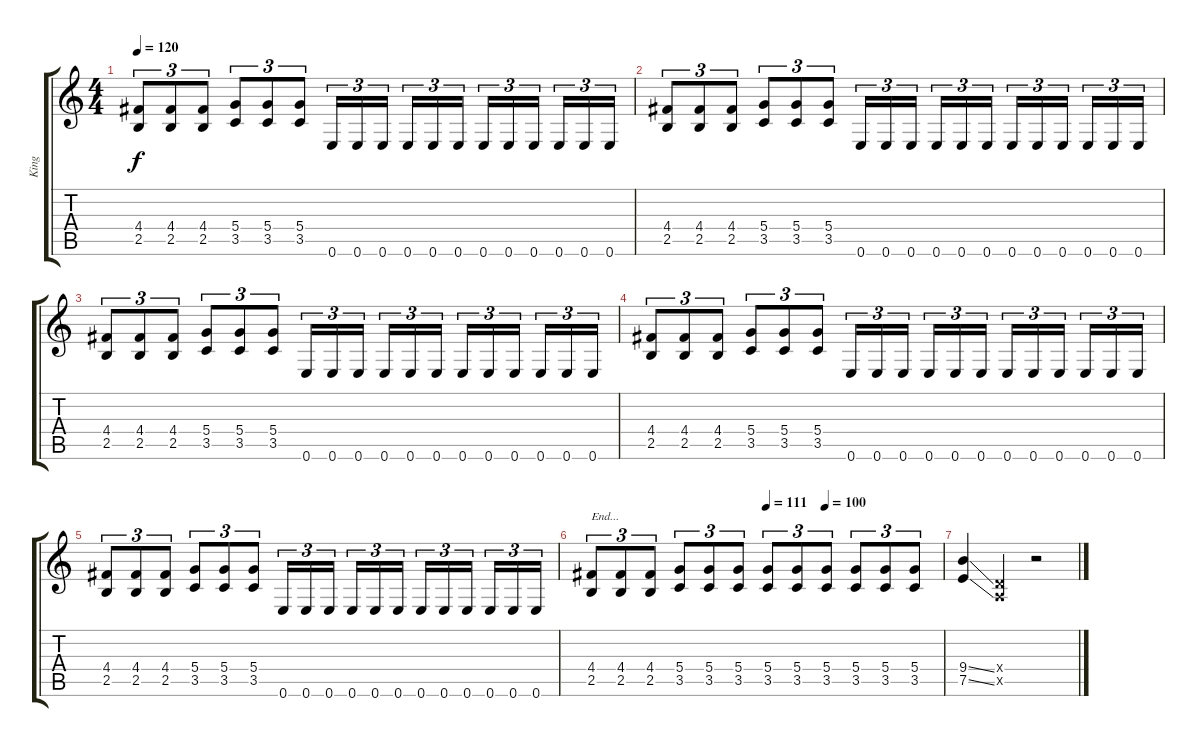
\track ("King" "King") {instrument distortionguitar}
\staff {score tabs}
\tuning (E4 B3 G3 D3 A2 E2) {hide}
\ts (4 4)
\tempo 120
\clef g2
\ks c
(4.4 2.5).8{tu (3 2) dy f} (4.4 2.5).8{tu (3 2)} (4.4 2.5).8{tu (3 2)} (5.4 3.5).8{tu (3 2)} (5.4 3.5).8{tu (3 2)} (5.4 3.5).8{tu (3 2)} 0.6.16{tu (3 2)} 0.6.16{tu (3 2)} 0.6.16{tu (3 2)} 0.6.16{tu (3 2)} 0.6.16{tu (3 2)} 0.6.16{tu (3 2)} 0.6.16{tu (3 2)} 0.6.16{tu (3 2)} 0.6.16{tu (3 2)} 0.6.16{tu (3 2)} 0.6.16{tu (3 2)} 0.6.16{tu (3 2)} |
(4.4 2.5).8{tu (3 2)} (4.4 2.5).8{tu (3 2)} (4.4 2.5).8{tu (3 2)} (5.4 3.5).8{tu (3 2)} (5.4 3.5).8{tu (3 2)} (5.4 3.5).8{tu (3 2)} 0.6.16{tu (3 2)} 0.6.16{tu (3 2)} 0.6.16{tu (3 2)} 0.6.16{tu (3 2)} 0.6.16{tu (3 2)} 0.6.16{tu (3 2)} 0.6.16{tu (3 2)} 0.6.16{tu (3 2)} 0.6.16{tu (3 2)} 0.6.16{tu (3 2)} 0.6.16{tu (3 2)} 0.6.16{tu (3 2)} |
(4.4 2.5).8{tu (3 2)} (4.4 2.5).8{tu (3 2)} (4.4 2.5).8{tu (3 2)} (5.4 3.5).8{tu (3 2)} (5.4 3.5).8{tu (3 2)} (5.4 3.5).8{tu (3 2)} 0.6.16{tu (3 2)} 0.6.16{tu (3 2)} 0.6.16{tu (3 2)} 0.6.16{tu (3 2)} 0.6.16{tu (3 2)} 0.6.16{tu (3 2)} 0.6.16{tu (3 2)} 0.6.16{tu (3 2)} 0.6.16{tu (3 2)} 0.6.16{tu (3 2)} 0.6.16{tu (3 2)} 0.6.16{tu (3 2)} |
(4.4 2.5).8{tu (3 2)} (4.4 2.5).8{tu (3 2)} (4.4 2.5).8{tu (3 2)} (5.4 3.5).8{tu (3 2)} (5.4 3.5).8{tu (3 2)} (5.4 3.5).8{tu (3 2)} 0.6.16{tu (3 2)} 0.6.16{tu (3 2)} 0.6.16{tu (3 2)} 0.6.16{tu (3 2)} 0.6.16{tu (3 2)} 0.6.16{tu (3 2)} 0.6.16{tu (3 2)} 0.6.16{tu (3 2)} 0.6.16{tu (3 2)} 0.6.16{tu (3 2)} 0.6.16{tu (3 2)} 0.6.16{tu (3 2)} |
(4.4 2.5).8{tu (3 2)} (4.4 2.5).8{tu (3 2)} (4.4 2.5).8{tu (3 2)} (5.4 3.5).8{tu (3 2)} (5.4 3.5).8{tu (3 2)} (5.4 3.5).8{tu (3 2)} 0.6.16{tu (3 2)} 0.6.16{tu (3 2)} 0.6.16{tu (3 2)} 0.6.16{tu (3 2)} 0.6.16{tu (3 2)} 0.6.16{tu (3 2)} 0.6.16{tu (3 2)} 0.6.16{tu (3 2)} 0.6.16{tu (3 2)} 0.6.16{tu (3 2)} 0.6.16{tu (3 2)} 0.6.16{tu (3 2)} |
\tempo (111 0.5)
\tempo (100 0.6666666666666666)
(4.4 2.5).8{tu (3 2) txt "End..."} (4.4 2.5).8{tu (3 2)} (4.4 2.5).8{tu (3 2)} (5.4 3.5).8{tu (3 2)} (5.4 3.5).8{tu (3 2)} (5.4 3.5).8{tu (3 2)} (5.4 3.5).8{tu (3 2)} (5.4 3.5).8{tu (3 2)} (5.4 3.5).8{tu (3 2)} (5.4 3.5).8{tu (3 2)} (5.4 3.5).8{tu (3 2)} (5.4 3.5).8{tu (3 2)} |
(9.4{ss} 7.5{ss}).4 (0.4{x} 0.5{x}).4 r.2
